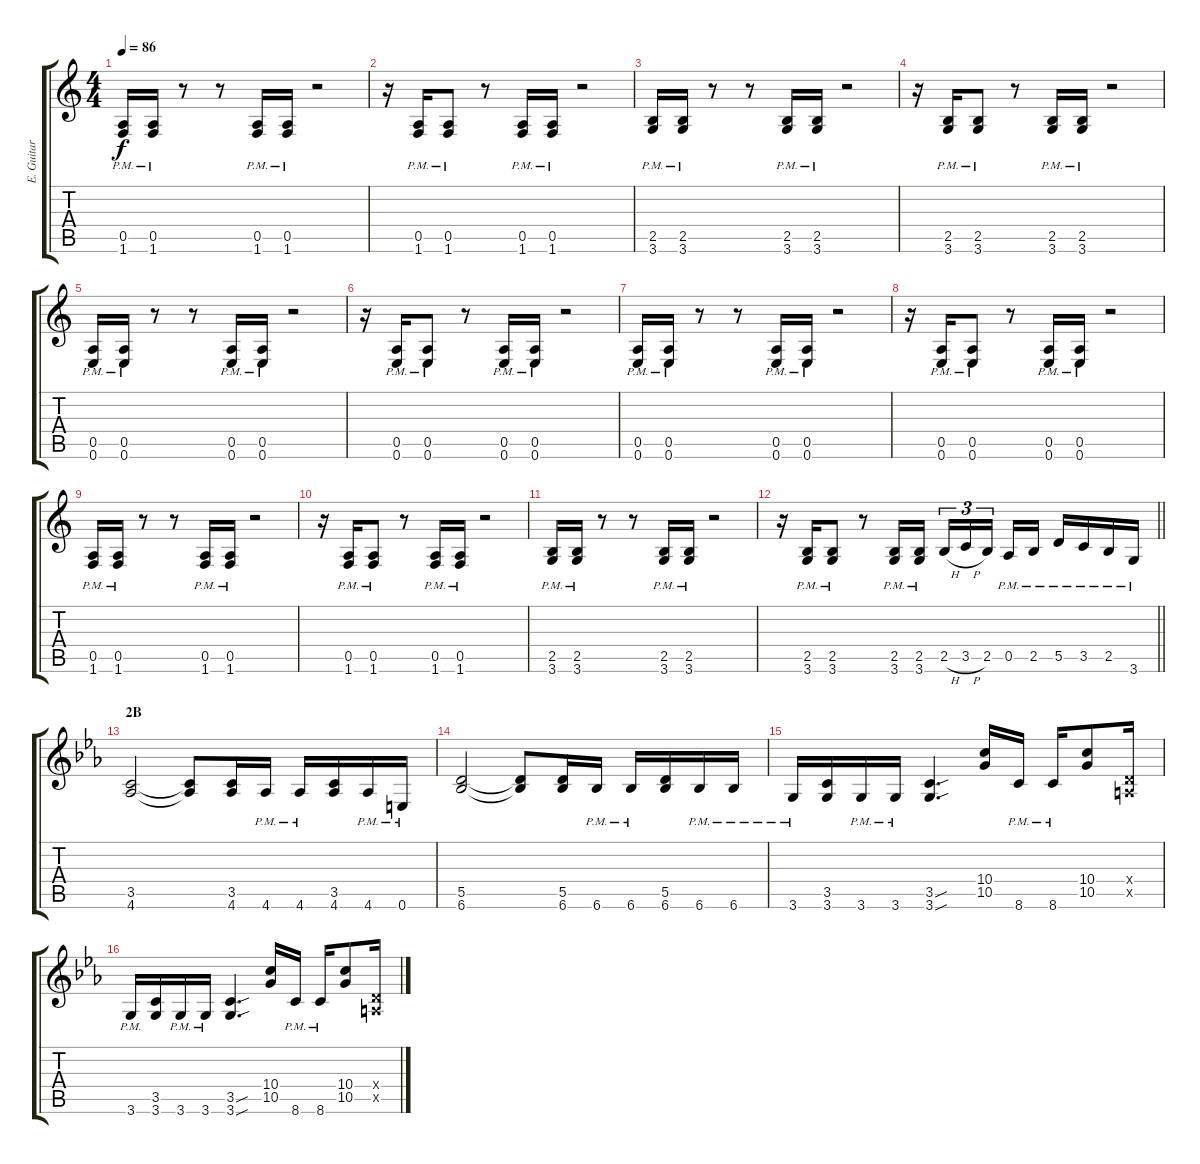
\track ("E. Guitar III (L. Channel)" "E. Guitar ") {instrument overdrivenguitar}
\staff {score tabs}
\tuning (E4 B3 G3 D3 A2 E2) {hide}
\ts (4 4)
\tempo 86
\clef g2
\ks c
(0.5{pm} 1.6{pm}).16{dy f} (0.5{pm} 1.6{pm}).16 r.8 r.8 (0.5{pm} 1.6{pm}).16 (0.5{pm} 1.6{pm}).16 r.2 |
r.16 (0.5{pm} 1.6{pm}).16 (0.5{pm} 1.6{pm}).8 r.8 (0.5{pm} 1.6{pm}).16 (0.5{pm} 1.6{pm}).16 r.2 |
(2.5{pm} 3.6{pm}).16 (2.5{pm} 3.6{pm}).16 r.8 r.8 (2.5{pm} 3.6{pm}).16 (2.5{pm} 3.6{pm}).16 r.2 |
r.16 (2.5{pm} 3.6{pm}).16 (2.5{pm} 3.6{pm}).8 r.8 (2.5{pm} 3.6{pm}).16 (2.5{pm} 3.6{pm}).16 r.2 |
(0.5{pm} 0.6{pm}).16 (0.5{pm} 0.6{pm}).16 r.8 r.8 (0.5{pm} 0.6{pm}).16 (0.5{pm} 0.6{pm}).16 r.2 |
r.16 (0.5{pm} 0.6{pm}).16 (0.5{pm} 0.6{pm}).8 r.8 (0.5{pm} 0.6{pm}).16 (0.5{pm} 0.6{pm}).16 r.2 |
(0.5{pm} 0.6{pm}).16 (0.5{pm} 0.6{pm}).16 r.8 r.8 (0.5{pm} 0.6{pm}).16 (0.5{pm} 0.6{pm}).16 r.2 |
r.16 (0.5{pm} 0.6{pm}).16 (0.5{pm} 0.6{pm}).8 r.8 (0.5{pm} 0.6{pm}).16 (0.5{pm} 0.6{pm}).16 r.2 |
(0.5{pm} 1.6{pm}).16 (0.5{pm} 1.6{pm}).16 r.8 r.8 (0.5{pm} 1.6{pm}).16 (0.5{pm} 1.6{pm}).16 r.2 |
r.16 (0.5{pm} 1.6{pm}).16 (0.5{pm} 1.6{pm}).8 r.8 (0.5{pm} 1.6{pm}).16 (0.5{pm} 1.6{pm}).16 r.2 |
(2.5{pm} 3.6{pm}).16 (2.5{pm} 3.6{pm}).16 r.8 r.8 (2.5{pm} 3.6{pm}).16 (2.5{pm} 3.6{pm}).16 r.2 |
\barLineRight lightlight
r.16 (2.5{pm} 3.6{pm}).16 (2.5{pm} 3.6{pm}).8 r.8 (2.5{pm} 3.6{pm}).16 (2.5{pm} 3.6{pm}).16 2.5{h}.16{tu (3 2)} 3.5{h}.16{tu (3 2)} 2.5.16{tu (3 2) beam splitsecondary} 0.5{pm}.16 2.5{pm}.16 5.5{pm}.16 3.5{pm}.16 2.5{pm}.16 3.6{pm}.16 |
\section ("" "2B")
\ks eb
(3.5 4.6).2 (3.5{t} 4.6{t}).8 (3.5 4.6).16 4.6{pm}.16 4.6{pm}.16 (3.5 4.6).16 4.6{pm}.16 0.6{pm}.16 |
(5.5 6.6).2 (5.5{t} 6.6{t}).8 (5.5 6.6).16 6.6{pm}.16 6.6{pm}.16 (5.5 6.6).16 6.6{pm}.16 6.6{pm}.16 |
3.6{pm}.16 (3.5 3.6).16 3.6{pm}.16 3.6{pm}.16 (3.5{sou} 3.6{sou}).4{d} (10.4 10.5).16 8.6{pm}.16 8.6{pm}.16 (10.4 10.5).8 (0.4{x} 0.5{x}).16 |
3.6{pm}.16 (3.5 3.6).16 3.6{pm}.16 3.6{pm}.16 (3.5{sou} 3.6{sou}).4{d} (10.4 10.5).16 8.6{pm}.16 8.6{pm}.16 (10.4 10.5).8 (0.4{x} 0.5{x}).16
